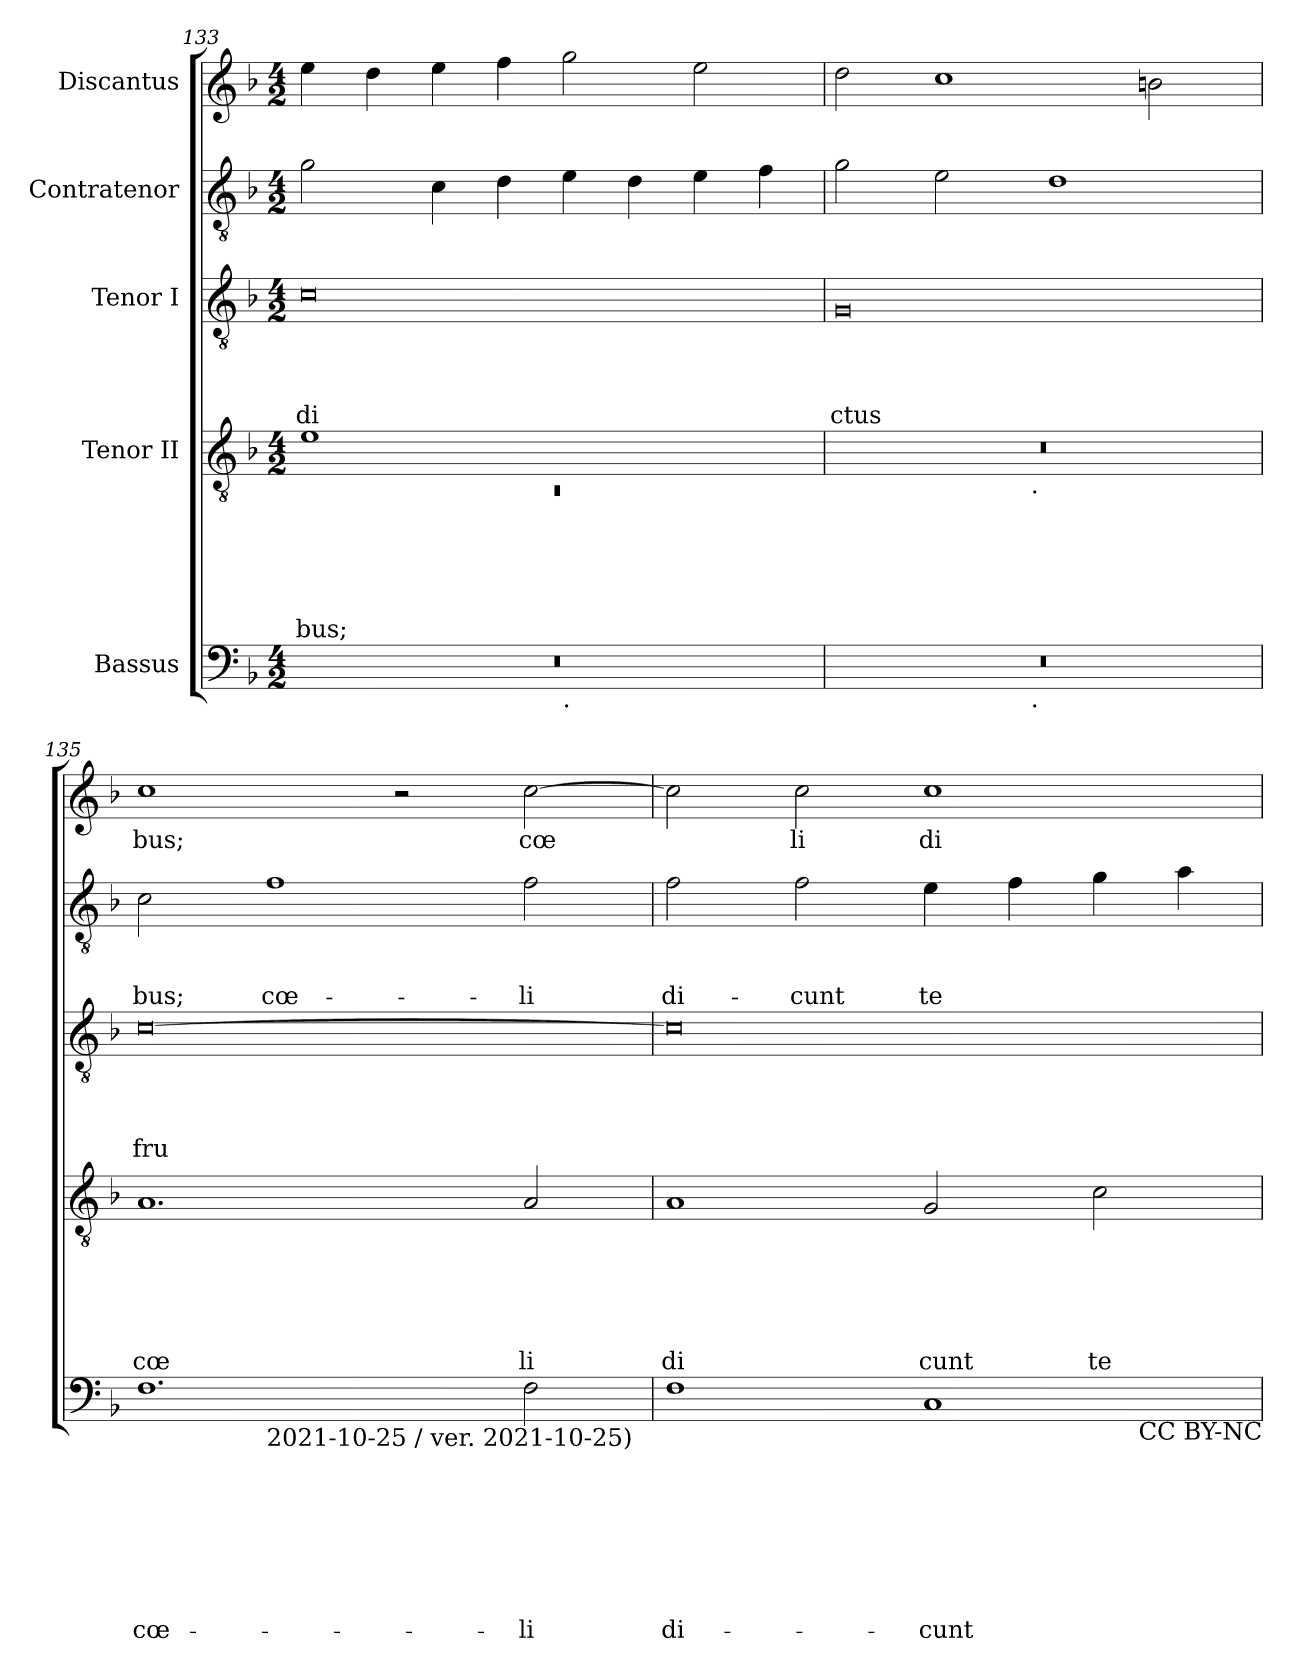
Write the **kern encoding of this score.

**kern	**text	**text	**text	**text	**text	**text	**text	**text	**kern	**text	**text	**text	**text	**text	**text	**kern	**text	**text	**text	**text	**kern	**text	**text	**text	**kern	**text
*part5	*part5	*part5	*part5	*part5	*part5	*part5	*part5	*part5	*part4	*part4	*part4	*part4	*part4	*part4	*part4	*part3	*part3	*part3	*part3	*part3	*part2	*part2	*part2	*part2	*part1	*part1
*staff5	*staff5	*staff5	*staff5	*staff5	*staff5	*staff5	*staff5	*staff5	*staff4	*staff4	*staff4	*staff4	*staff4	*staff4	*staff4	*staff3	*staff3	*staff3	*staff3	*staff3	*staff2	*staff2	*staff2	*staff2	*staff1	*staff1
*I"Bassus	*	*	*	*	*	*	*	*	*I"Tenor II	*	*	*	*	*	*	*I"Tenor I	*	*	*	*	*I"Contratenor	*	*	*	*I"Discantus	*
*clefF4	*	*	*	*	*	*	*	*	*clefGv2	*	*	*	*	*	*	*clefGv2	*	*	*	*	*clefGv2	*	*	*	*clefG2	*
*k[b-]	*	*	*	*	*	*	*	*	*k[b-]	*	*	*	*	*	*	*k[b-]	*	*	*	*	*k[b-]	*	*	*	*k[b-]	*
*F:	*	*	*	*	*	*	*	*	*F:	*	*	*	*	*	*	*F:	*	*	*	*	*F:	*	*	*	*F:	*
*M4/2	*	*	*	*	*	*	*	*	*M4/2	*	*	*	*	*	*	*M4/2	*	*	*	*	*M4/2	*	*	*	*M4/2	*
=133	=133	=133	=133	=133	=133	=133	=133	=133	=133	=133	=133	=133	=133	=133	=133	=133	=133	=133	=133	=133	=133	=133	=133	=133	=133	=133
*	*	*	*	*	*	*	*	*	*^	*	*	*	*	*	*	*	*	*	*	*	*	*	*	*	*	*
!	!	!	!	!	!	!	!	!	!	!LO:N:vis=1	!	!	!	!	!	!LO:LY:b	!	!	!	!	!LO:LY:b	!	!	!	!	!	!
*^	*	*	*	*	*	*	*	*	*	*	*	*	*	*	*	*	*	*	*	*	*	*	*	*	*	*	*
0r	1ryy	.	.	.	.	.	.	.	.	1e	0rC	.	.	.	.	.	-bus;	0c	.	.	.	di	2g\	.	.	.	4ee\	.
.	.	.	.	.	.	.	.	.	.	.	.	.	.	.	.	.	.	.	.	.	.	.	.	.	.	.	4dd\	.
.	.	.	.	.	.	.	.	.	.	.	.	.	.	.	.	.	.	.	.	.	.	.	4c\	.	.	.	4ee\	.
.	.	.	.	.	.	.	.	.	.	.	.	.	.	.	.	.	.	.	.	.	.	.	4d\	.	.	.	4ff\	.
!	!LO:TX:b:t=.	!	!	!	!	!	!	!	!	!	!	!	!	!	!	!	!	!	!	!	!	!	!	!	!	!	!	!
.	1ryy	.	.	.	.	.	.	.	.	1ryy	.	.	.	.	.	.	.	.	.	.	.	.	4e\	.	.	.	2gg\	.
.	.	.	.	.	.	.	.	.	.	.	.	.	.	.	.	.	.	.	.	.	.	.	4d\	.	.	.	.	.
.	.	.	.	.	.	.	.	.	.	.	.	.	.	.	.	.	.	.	.	.	.	.	4e\	.	.	.	2ee\	.
.	.	.	.	.	.	.	.	.	.	.	.	.	.	.	.	.	.	.	.	.	.	.	4f\	.	.	.	.	.
=134	=134	=134	=134	=134	=134	=134	=134	=134	=134	=134	=134	=134	=134	=134	=134	=134	=134	=134	=134	=134	=134	=134	=134	=134	=134	=134	=134	=134
!	!	!	!	!	!	!	!	!	!	!	!	!	!	!	!	!	!	!	!	!	!	!LO:LY:b	!	!	!	!	!	!
0r	2ryy	.	.	.	.	.	.	.	.	0r	2ryy	.	.	.	.	.	.	0G	.	.	.	ctus	2g\	.	.	.	2dd\	.
.	4...ryy	.	.	.	.	.	.	.	.	.	4...ryy	.	.	.	.	.	.	.	.	.	.	.	2e\	.	.	.	1cc	.
!	!	!	!	!	!	!	!	!	!	!	!LO:TX:b:t=.	!	!	!	!	!	!	!	!	!	!	!	!	!	!	!	!	!
!	!LO:TX:b:t=.	!	!	!	!	!	!	!	!	!	!	!	!	!	!	!	!	!	!	!	!	!	!	!	!	!	!	!
.	1ryy	.	.	.	.	.	.	.	.	.	1ryy	.	.	.	.	.	.	.	.	.	.	.	.	.	.	.	.	.
.	.	.	.	.	.	.	.	.	.	.	.	.	.	.	.	.	.	.	.	.	.	.	1d	.	.	.	.	.
.	.	.	.	.	.	.	.	.	.	.	.	.	.	.	.	.	.	.	.	.	.	.	.	.	.	.	2b\	.
.	32ryy	.	.	.	.	.	.	.	.	.	32ryy	.	.	.	.	.	.	.	.	.	.	.	.	.	.	.	.	.
=135	=135	=135	=135	=135	=135	=135	=135	=135	=135	=135	=135	=135	=135	=135	=135	=135	=135	=135	=135	=135	=135	=135	=135	=135	=135	=135	=135	=135
!	!	!	!	!	!	!	!	!	!LO:LY:b	!	!	!	!	!	!	!	!LO:LY:b	!	!	!	!	!LO:LY:b	!	!	!	!LO:LY:b	!	!LO:LY:b
*	*	*	*	*	*	*	*	*	*	*v	*v	*	*	*	*	*	*	*	*	*	*	*	*	*	*	*	*	*
1.F	2ryy	.	.	.	.	.	.	.	cœ-	1.A	.	.	.	.	.	cœ	[>0c	.	.	.	fru	2c\	.	.	-bus;	1cc	-bus;
!	!LO:TX:b:t=2021-10-25 / ver. 2021-10-25)	!	!	!	!	!	!	!	!	!	!	!	!	!	!	!	!	!	!	!	!	!	!	!	!	!	!
!	!	!	!	!	!	!	!	!	!	!	!	!	!	!	!	!	!	!	!	!	!	!	!	!	!LO:LY:b	!	!
.	1.ryy	.	.	.	.	.	.	.	.	.	.	.	.	.	.	.	.	.	.	.	.	1f	.	.	cœ-	.	.
.	.	.	.	.	.	.	.	.	.	.	.	.	.	.	.	.	.	.	.	.	.	.	.	.	.	2r	.
!	!	!	!	!	!	!	!	!	!LO:LY:b	!	!	!	!	!	!	!LO:LY:b	!	!	!	!	!	!	!	!	!LO:LY:b	!	!LO:LY:b
2F\	.	.	.	.	.	.	.	.	-li	2A/	.	.	.	.	.	li	.	.	.	.	.	2f\	.	.	-li	[>2cc\	cœ
=136	=136	=136	=136	=136	=136	=136	=136	=136	=136	=136	=136	=136	=136	=136	=136	=136	=136	=136	=136	=136	=136	=136	=136	=136	=136	=136	=136
!	!	!	!	!	!	!	!	!	!LO:LY:b	!	!	!	!	!	!	!LO:LY:b	!	!	!	!	!	!	!	!	!LO:LY:b	!	!
*v	*v	*	*	*	*	*	*	*	*	*	*	*	*	*	*	*	*	*	*	*	*	*	*	*	*	*	*
1F	.	.	.	.	.	.	.	di-	1A	.	.	.	.	.	di	0c]	.	.	.	.	2f\	.	.	di-	2cc\]	.
!	!	!	!	!	!	!	!	!	!	!	!	!	!	!	!	!	!	!	!	!	!	!	!	!LO:LY:b	!	!LO:LY:b
.	.	.	.	.	.	.	.	.	.	.	.	.	.	.	.	.	.	.	.	.	2f\	.	.	-cunt	2cc\	li
!	!	!	!	!	!	!	!	!LO:LY:b	!	!	!	!	!	!	!LO:LY:b	!	!	!	!	!	!	!	!	!LO:LY:b	!	!LO:LY:b
1C	.	.	.	.	.	.	.	-cunt	2G/	.	.	.	.	.	cunt	.	.	.	.	.	4e\	.	.	te	1cc	di
.	.	.	.	.	.	.	.	.	.	.	.	.	.	.	.	.	.	.	.	.	4f\	.	.	.	.	.
!	!	!	!	!	!	!	!	!	!	!	!	!	!	!	!LO:LY:b	!	!	!	!	!	!	!	!	!	!	!
.	.	.	.	.	.	.	.	.	2c\	.	.	.	.	.	te	.	.	.	.	.	4g\	.	.	.	.	.
.	.	.	.	.	.	.	.	.	.	.	.	.	.	.	.	.	.	.	.	.	4a\	.	.	.	.	.
!LO:TX:b:t=CC BY-NC	!	!	!	!	!	!	!	!	!	!	!	!	!	!	!	!	!	!	!	!	!	!	!	!	!	!
=	=	=	=	=	=	=	=	=	=	=	=	=	=	=	=	=	=	=	=	=	=	=	=	=	=	=
*-	*-	*-	*-	*-	*-	*-	*-	*-	*-	*-	*-	*-	*-	*-	*-	*-	*-	*-	*-	*-	*-	*-	*-	*-	*-	*-
